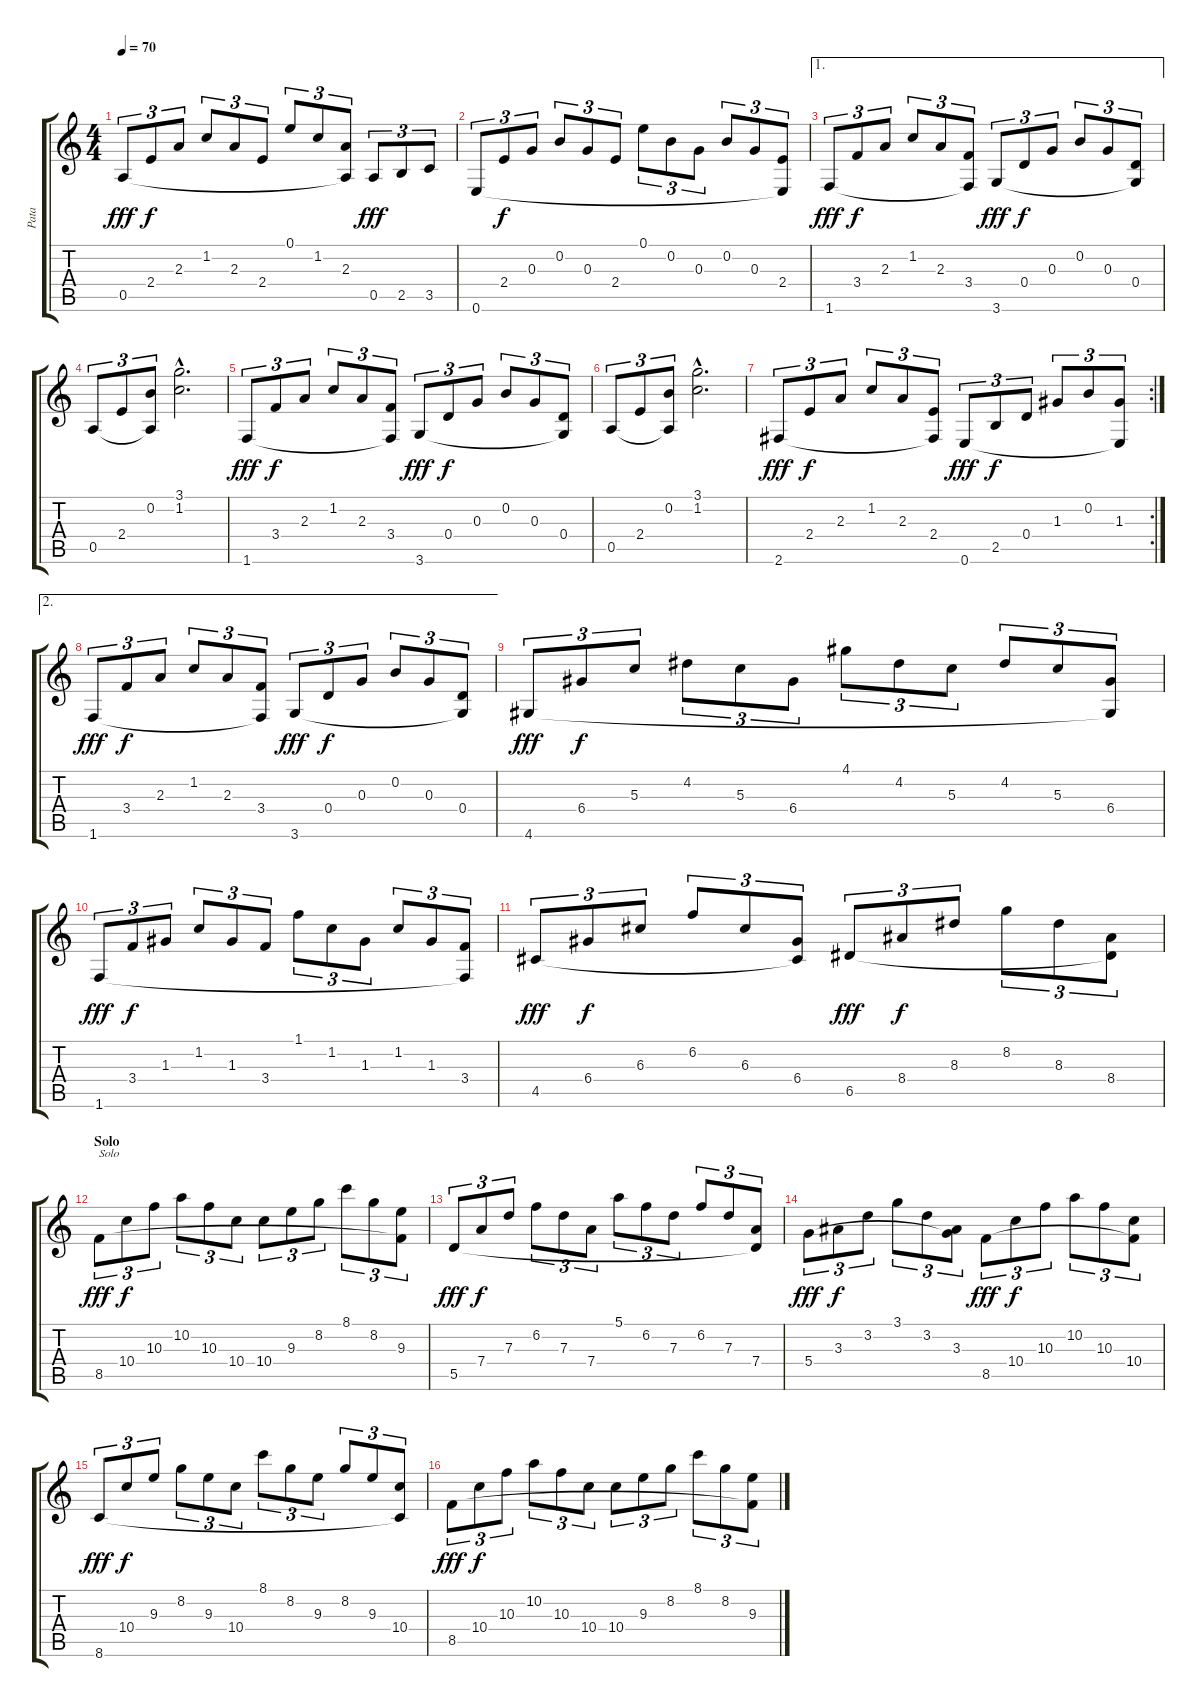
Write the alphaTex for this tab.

\track ("Pata" "Pata") {instrument acousticguitarsteel}
\staff {score tabs}
\tuning (E4 B3 G3 D3 A2 E2) {hide}
\ts (4 4)
\tempo 70
\clef g2
\ks c
0.5.8{tu (3 2) dy fff} 2.4.8{tu (3 2) dy f} 2.3.8{tu (3 2)} 1.2.8{tu (3 2)} 2.3.8{tu (3 2)} 2.4.8{tu (3 2)} 0.1.8{tu (3 2)} 1.2.8{tu (3 2)} (2.3 0.5{t}).8{tu (3 2)} 0.5.8{tu (3 2) dy fff} 2.5.8{tu (3 2)} 3.5.8{tu (3 2)} |
0.6.8{tu (3 2)} 2.4.8{tu (3 2) dy f} 0.3.8{tu (3 2)} 0.2.8{tu (3 2)} 0.3.8{tu (3 2)} 2.4.8{tu (3 2)} 0.1.8{tu (3 2)} 0.2.8{tu (3 2)} 0.3.8{tu (3 2)} 0.2.8{tu (3 2)} 0.3.8{tu (3 2)} (2.4 0.6{t}).8{tu (3 2)} |
\ae 1
1.6.8{tu (3 2) dy fff} 3.4.8{tu (3 2) dy f} 2.3.8{tu (3 2)} 1.2.8{tu (3 2)} 2.3.8{tu (3 2)} (3.4 1.6{t}).8{tu (3 2)} 3.6.8{tu (3 2) dy fff} 0.4.8{tu (3 2) dy f} 0.3.8{tu (3 2)} 0.2.8{tu (3 2)} 0.3.8{tu (3 2)} (0.4 3.6{t}).8{tu (3 2)} |
0.5.8{tu (3 2)} 2.4.8{tu (3 2)} (0.2 0.5{t}).8{tu (3 2)} (3.1{hac} 1.2{hac}).2{d} |
1.6.8{tu (3 2) dy fff} 3.4.8{tu (3 2) dy f} 2.3.8{tu (3 2)} 1.2.8{tu (3 2)} 2.3.8{tu (3 2)} (3.4 1.6{t}).8{tu (3 2)} 3.6.8{tu (3 2) dy fff} 0.4.8{tu (3 2) dy f} 0.3.8{tu (3 2)} 0.2.8{tu (3 2)} 0.3.8{tu (3 2)} (0.4 3.6{t}).8{tu (3 2)} |
0.5.8{tu (3 2)} 2.4.8{tu (3 2)} (0.2 0.5{t}).8{tu (3 2)} (3.1{hac} 1.2{hac}).2{d} |
\rc 2
2.6.8{tu (3 2) dy fff} 2.4.8{tu (3 2) dy f} 2.3.8{tu (3 2)} 1.2.8{tu (3 2)} 2.3.8{tu (3 2)} (2.4 2.6{t}).8{tu (3 2)} 0.6.8{tu (3 2) dy fff} 2.5.8{tu (3 2) dy f} 0.4.8{tu (3 2)} 1.3.8{tu (3 2)} 0.2.8{tu (3 2)} (1.3 0.6{t}).8{tu (3 2)} |
\ae 2
1.6.8{tu (3 2) dy fff} 3.4.8{tu (3 2) dy f} 2.3.8{tu (3 2)} 1.2.8{tu (3 2)} 2.3.8{tu (3 2)} (3.4 1.6{t}).8{tu (3 2)} 3.6.8{tu (3 2) dy fff} 0.4.8{tu (3 2) dy f} 0.3.8{tu (3 2)} 0.2.8{tu (3 2)} 0.3.8{tu (3 2)} (0.4 3.6{t}).8{tu (3 2)} |
4.6.8{tu (3 2) dy fff} 6.4.8{tu (3 2) dy f} 5.3.8{tu (3 2)} 4.2.8{tu (3 2)} 5.3.8{tu (3 2)} 6.4.8{tu (3 2)} 4.1.8{tu (3 2)} 4.2.8{tu (3 2)} 5.3.8{tu (3 2)} 4.2.8{tu (3 2)} 5.3.8{tu (3 2)} (6.4 4.6{t}).8{tu (3 2)} |
1.6.8{tu (3 2) dy fff} 3.4.8{tu (3 2) dy f} 1.3.8{tu (3 2)} 1.2.8{tu (3 2)} 1.3.8{tu (3 2)} 3.4.8{tu (3 2)} 1.1.8{tu (3 2)} 1.2.8{tu (3 2)} 1.3.8{tu (3 2)} 1.2.8{tu (3 2)} 1.3.8{tu (3 2)} (3.4 1.6{t}).8{tu (3 2)} |
4.5.8{tu (3 2) dy fff} 6.4.8{tu (3 2) dy f} 6.3.8{tu (3 2)} 6.2.8{tu (3 2)} 6.3.8{tu (3 2)} (6.4 4.5{t}).8{tu (3 2)} 6.5.8{tu (3 2) dy fff} 8.4.8{tu (3 2) dy f} 8.3.8{tu (3 2)} 8.2.8{tu (3 2)} 8.3.8{tu (3 2)} (8.4 6.5{t}).8{tu (3 2)} |
\section ("" "Solo")
8.5.8{tu (3 2) txt "Solo" dy fff} 10.4.8{tu (3 2) dy f} 10.3.8{tu (3 2)} 10.2.8{tu (3 2)} 10.3.8{tu (3 2)} 10.4.8{tu (3 2)} 10.4.8{tu (3 2)} 9.3.8{tu (3 2)} 8.2.8{tu (3 2)} 8.1.8{tu (3 2)} 8.2.8{tu (3 2)} (9.3 8.5{t}).8{tu (3 2)} |
5.5.8{tu (3 2) dy fff} 7.4.8{tu (3 2) dy f} 7.3.8{tu (3 2)} 6.2.8{tu (3 2)} 7.3.8{tu (3 2)} 7.4.8{tu (3 2)} 5.1.8{tu (3 2)} 6.2.8{tu (3 2)} 7.3.8{tu (3 2)} 6.2.8{tu (3 2)} 7.3.8{tu (3 2)} (7.4 5.5{t}).8{tu (3 2)} |
5.4.8{tu (3 2) dy fff} 3.3.8{tu (3 2) dy f} 3.2.8{tu (3 2)} 3.1.8{tu (3 2)} 3.2.8{tu (3 2)} (3.3 5.4{t}).8{tu (3 2)} 8.5.8{tu (3 2) dy fff} 10.4.8{tu (3 2) dy f} 10.3.8{tu (3 2)} 10.2.8{tu (3 2)} 10.3.8{tu (3 2)} (10.4 8.5{t}).8{tu (3 2)} |
8.6.8{tu (3 2) dy fff} 10.4.8{tu (3 2) dy f} 9.3.8{tu (3 2)} 8.2.8{tu (3 2)} 9.3.8{tu (3 2)} 10.4.8{tu (3 2)} 8.1.8{tu (3 2)} 8.2.8{tu (3 2)} 9.3.8{tu (3 2)} 8.2.8{tu (3 2)} 9.3.8{tu (3 2)} (10.4 8.6{t}).8{tu (3 2)} |
8.5.8{tu (3 2) dy fff} 10.4.8{tu (3 2) dy f} 10.3.8{tu (3 2)} 10.2.8{tu (3 2)} 10.3.8{tu (3 2)} 10.4.8{tu (3 2)} 10.4.8{tu (3 2)} 9.3.8{tu (3 2)} 8.2.8{tu (3 2)} 8.1.8{tu (3 2)} 8.2.8{tu (3 2)} (9.3 8.5{t}).8{tu (3 2)}
